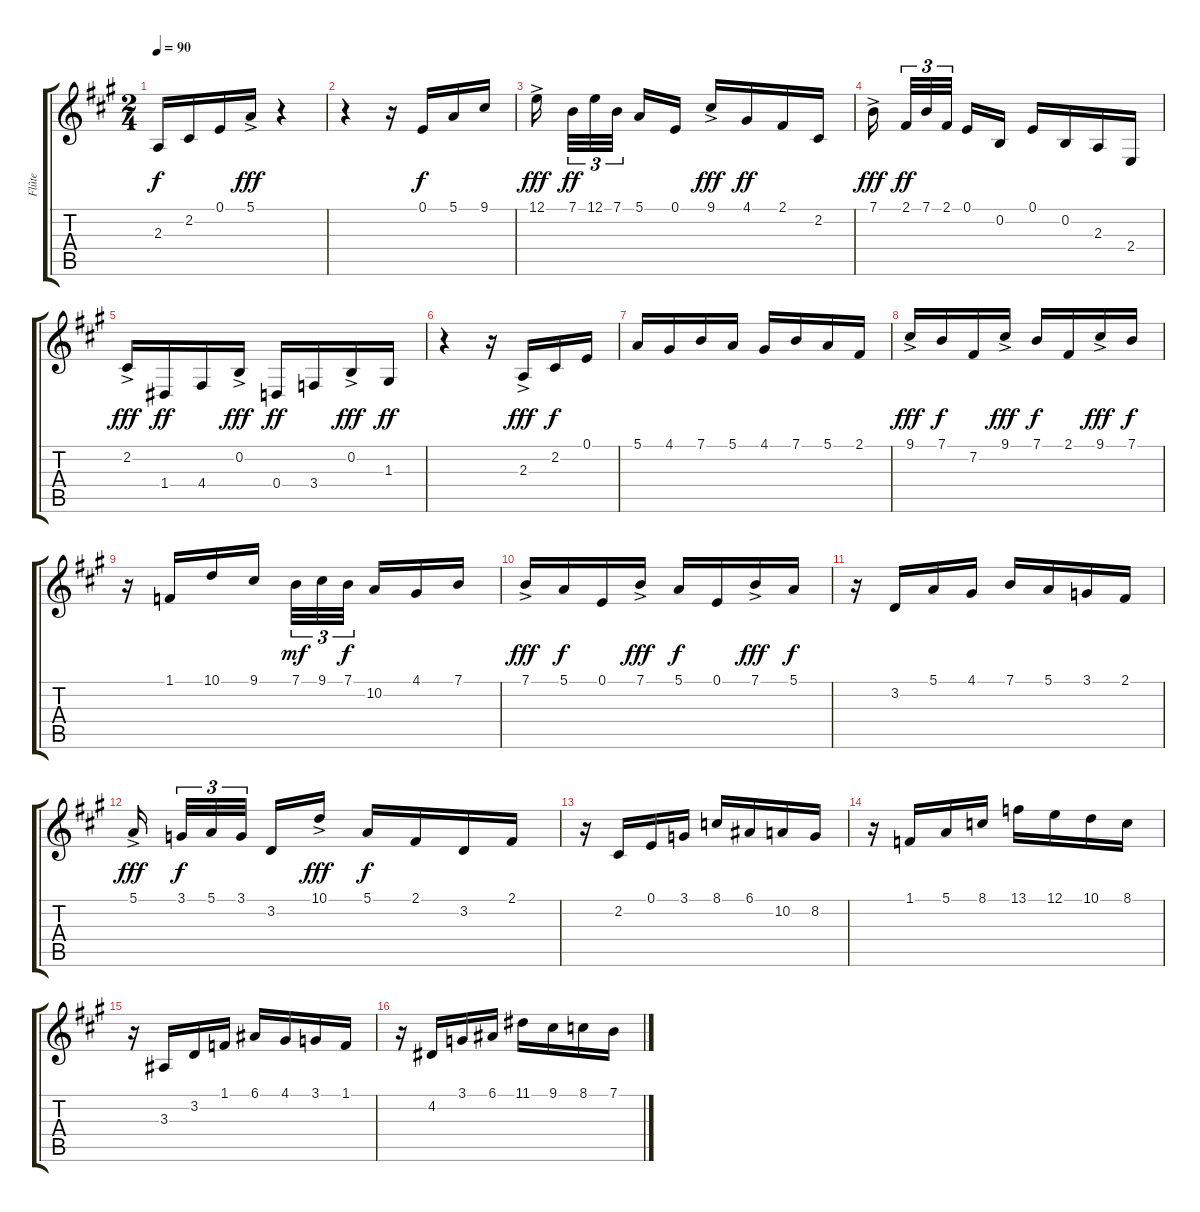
\track ("Flûte" "Flûte") {instrument flute}
\staff {score tabs}
\tuning (E4 B3 G3 D3 A2 E2) {hide}
\ts (2 4)
\tempo 90
\clef g2
\ks a
2.3.16{dy f} 2.2.16 0.1.16 5.1{ac}.16{dy fff} r.4 |
r.4 r.16 0.1.16{dy f} 5.1.16 9.1.16 |
12.1{ac}.16{dy fff} 7.1.32{tu (3 2) dy ff} 12.1.32{tu (3 2)} 7.1.32{tu (3 2)} 5.1.16 0.1.16 9.1{ac}.16{dy fff} 4.1.16{dy ff} 2.1.16 2.2.16 |
7.1{ac}.16{dy fff} 2.1.32{tu (3 2) dy ff} 7.1.32{tu (3 2)} 2.1.32{tu (3 2)} 0.1.16 0.2.16 0.1.16 0.2.16 2.3.16 2.4.16 |
2.2{ac}.16{dy fff} 1.4.16{dy ff} 4.4.16 0.2{ac}.16{dy fff} 0.4.16{dy ff} 3.4.16 0.2{ac}.16{dy fff} 1.3.16{dy ff} |
r.4 r.16 2.3{ac}.16{dy fff} 2.2.16{dy f} 0.1.16 |
5.1.16 4.1.16 7.1.16 5.1.16 4.1.16 7.1.16 5.1.16 2.1.16 |
9.1{ac}.16{dy fff} 7.1.16{dy f} 7.2.16 9.1{ac}.16{dy fff} 7.1.16{dy f} 2.1.16 9.1{ac}.16{dy fff} 7.1.16{dy f} |
r.16 1.1.16 10.1.16 9.1.16 7.1.32{tu (3 2) dy mf} 9.1.32{tu (3 2)} 7.1.32{tu (3 2) dy f} 10.2.16 4.1.16 7.1.16 |
7.1{ac}.16{dy fff} 5.1.16{dy f} 0.1.16 7.1{ac}.16{dy fff} 5.1.16{dy f} 0.1.16 7.1{ac}.16{dy fff} 5.1.16{dy f} |
r.16 3.2.16 5.1.16 4.1.16 7.1.16 5.1.16 3.1.16 2.1.16 |
5.1{ac}.16{dy fff} 3.1.32{tu (3 2) dy f} 5.1.32{tu (3 2)} 3.1.32{tu (3 2)} 3.2.16 10.1{ac}.16{dy fff} 5.1.16{dy f} 2.1.16 3.2.16 2.1.16 |
r.16 2.2.16 0.1.16 3.1.16 8.1.16 6.1.16 10.2.16 8.2.16 |
r.16 1.1.16 5.1.16 8.1.16 13.1.16 12.1.16 10.1.16 8.1.16 |
r.16 3.3.16 3.2.16 1.1.16 6.1.16 4.1.16 3.1.16 1.1.16 |
r.16 4.2.16 3.1.16 6.1.16 11.1.16 9.1.16 8.1.16 7.1.16
